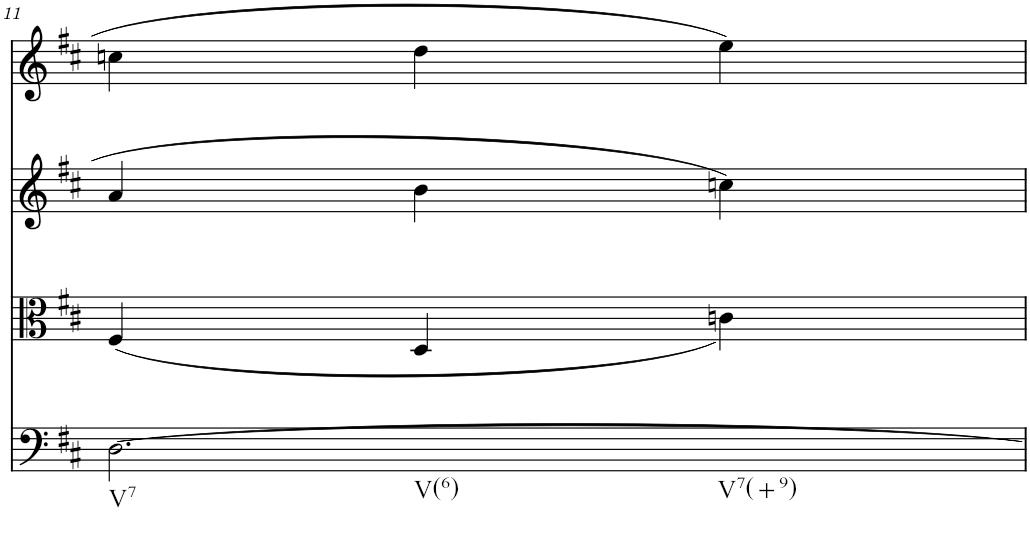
**kern	**kern	**kern	**kern
*part4	*part3	*part2	*part1
*staff4	*staff3	*staff2	*staff1
*I"Violoncello	*I"Viola	*I"Violin II	*I"Violin I
*I'Vc	*I'Vla	*I'Vln	*I'Vln
!!LO:PB:g=z
*clefF4	*clefC3	*clefG2	*clefG2
*k[f#c#]	*k[f#c#]	*k[f#c#]	*k[f#c#]
*M3/4	*M3/4	*M3/4	*M3/4
=11	=11	=11	=11
!LO:TX:b:t=V7	!	!	!
!LO:TX:b:t=V(6)	!	!	!
!LO:TX:b:t=V7(+9)	!	!	!
[2.D\	(<4F#/	4a/	4ccn\
.	4D/	4b\	4dd\
.	4cn\)	4ccn\	4ee\
=	=	=	=
*-	*-	*-	*-
